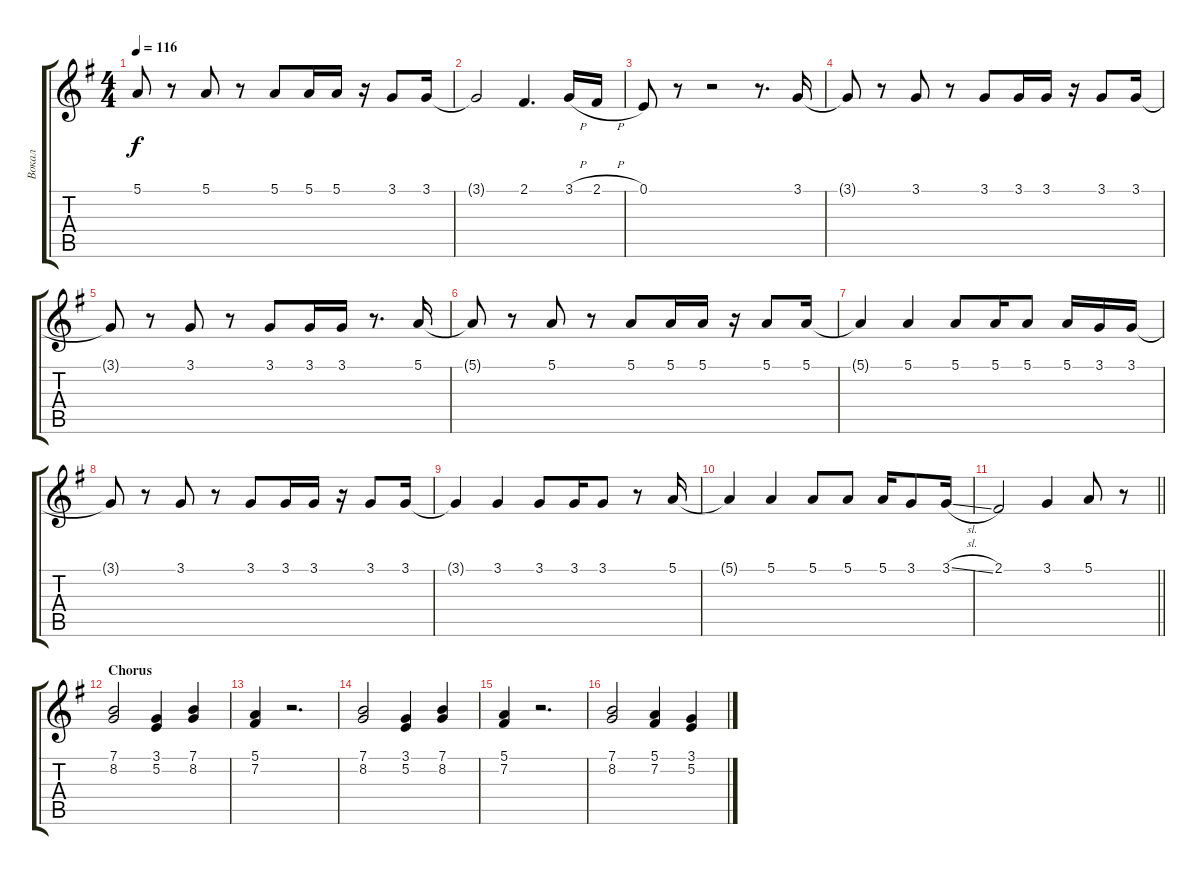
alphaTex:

\track ("Вокал" "Вокал") {instrument trumpet}
\staff {score tabs}
\tuning (E4 B3 G3 D3 A2 E2) {hide}
\ts (4 4)
\tempo 116
\clef g2
\ks eminor
5.1{t}.8{dy f} r.8 5.1.8 r.8 5.1.8 5.1.16 5.1.16 r.16 3.1.8 3.1.16 |
3.1{t}.2 2.1.4{d} 3.1{h}.16 2.1{h}.16 |
0.1.8 r.8 r.2 r.8{d} 3.1.16 |
3.1{t}.8 r.8 3.1.8 r.8 3.1.8 3.1.16 3.1.16 r.16 3.1.8 3.1.16 |
3.1{t}.8 r.8 3.1.8 r.8 3.1.8 3.1.16 3.1.16 r.8{d} 5.1.16 |
5.1{t}.8 r.8 5.1.8 r.8 5.1.8 5.1.16 5.1.16 r.16 5.1.8 5.1.16 |
5.1{t}.4 5.1.4 5.1.8 5.1.16 5.1.8 5.1.16 3.1.16 3.1.16 |
3.1{t}.8 r.8 3.1.8 r.8 3.1.8 3.1.16 3.1.16 r.16 3.1.8 3.1.16 |
3.1{t}.4 3.1.4 3.1.8 3.1.16 3.1.8 r.8 5.1.16 |
5.1{t}.4 5.1.4 5.1.8 5.1.8 5.1.16 3.1.8 3.1{sl}.16 |
\barLineRight lightlight
2.1.2 3.1.4 5.1.8 r.8 |
\section ("" "Chorus")
(7.1 8.2).2 (3.1 5.2).4 (7.1 8.2).4 |
(5.1 7.2).4 r.2{d} |
(7.1 8.2).2 (3.1 5.2).4 (7.1 8.2).4 |
(5.1 7.2).4 r.2{d} |
(7.1 8.2).2 (5.1 7.2).4 (3.1 5.2).4
